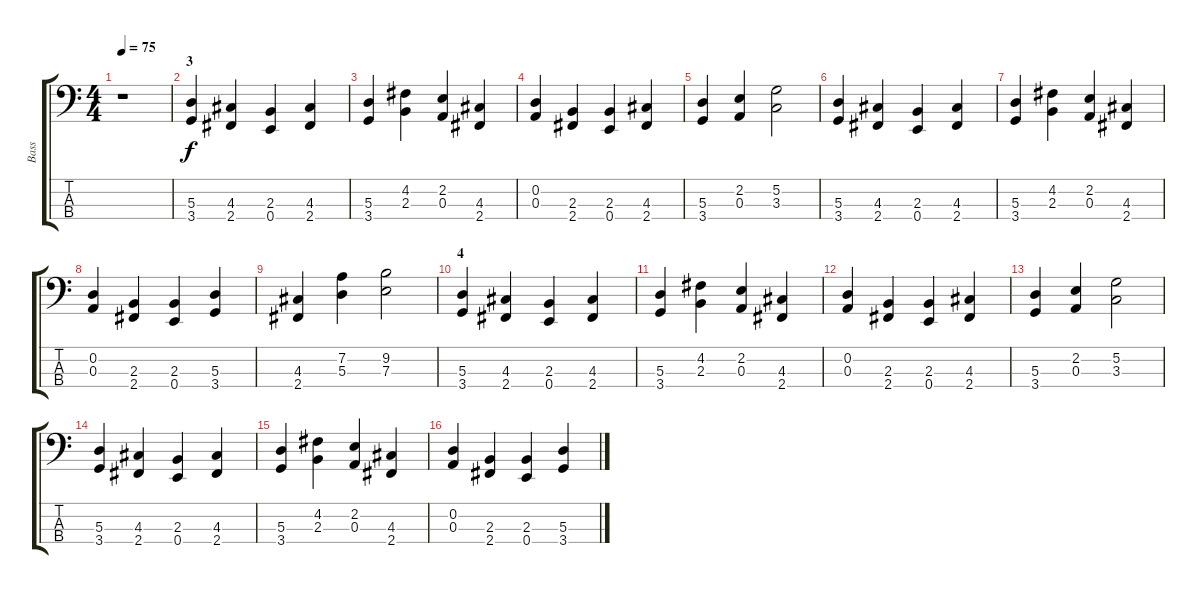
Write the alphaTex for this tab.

\track ("Bass" "Bass") {instrument electricbassfinger}
\staff {score tabs}
\tuning (G2 D2 A1 E1) {hide}
\ts (4 4)
\tempo 75
\clef f4
\ks c
r.1{dy f} |
\section ("" "3")
(5.3 3.4).4 (4.3 2.4).4 (2.3 0.4).4 (4.3 2.4).4 |
(5.3 3.4).4 (4.2 2.3).4 (2.2 0.3).4 (4.3 2.4).4 |
(0.2 0.3).4 (2.3 2.4).4 (2.3 0.4).4 (4.3 2.4).4 |
(5.3 3.4).4 (2.2 0.3).4 (5.2 3.3).2 |
(5.3 3.4).4 (4.3 2.4).4 (2.3 0.4).4 (4.3 2.4).4 |
(5.3 3.4).4 (4.2 2.3).4 (2.2 0.3).4 (4.3 2.4).4 |
(0.2 0.3).4 (2.3 2.4).4 (2.3 0.4).4 (5.3 3.4).4 |
(4.3 2.4).4 (7.2 5.3).4 (9.2 7.3).2 |
\section ("" "4")
(5.3 3.4).4{volume 14} (4.3 2.4).4 (2.3 0.4).4 (4.3 2.4).4 |
(5.3 3.4).4 (4.2 2.3).4 (2.2 0.3).4 (4.3 2.4).4 |
(0.2 0.3).4 (2.3 2.4).4 (2.3 0.4).4 (4.3 2.4).4 |
(5.3 3.4).4 (2.2 0.3).4 (5.2 3.3).2 |
(5.3 3.4).4 (4.3 2.4).4 (2.3 0.4).4 (4.3 2.4).4 |
(5.3 3.4).4 (4.2 2.3).4 (2.2 0.3).4 (4.3 2.4).4 |
(0.2 0.3).4 (2.3 2.4).4 (2.3 0.4).4 (5.3 3.4).4
